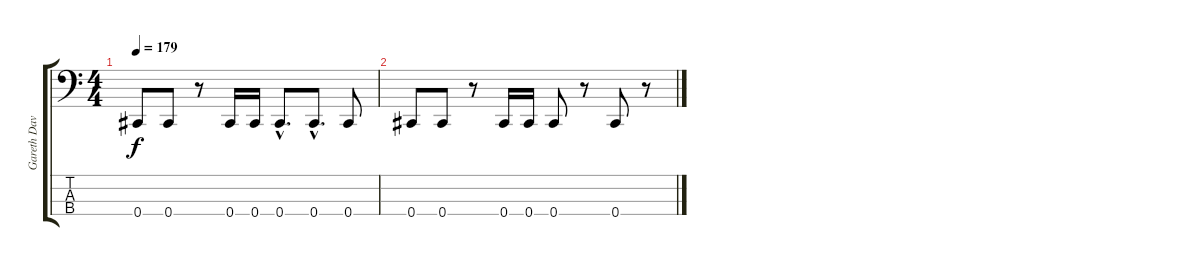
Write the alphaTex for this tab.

\track ("Gareth Davies" "Gareth Dav") {instrument electricbasspick}
\staff {score tabs}
\tuning (Gb2 Db2 Ab1 Db1) {hide}
\ts (4 4)
\tempo 179
\clef f4
\ks c
0.4.8{dy f} 0.4.8 r.8 0.4.16 0.4.16 0.4{hac}.8{d} 0.4{hac}.8{d} 0.4.8 |
0.4.8 0.4.8 r.8 0.4.16 0.4.16 0.4.8 r.8 0.4.8 r.8
